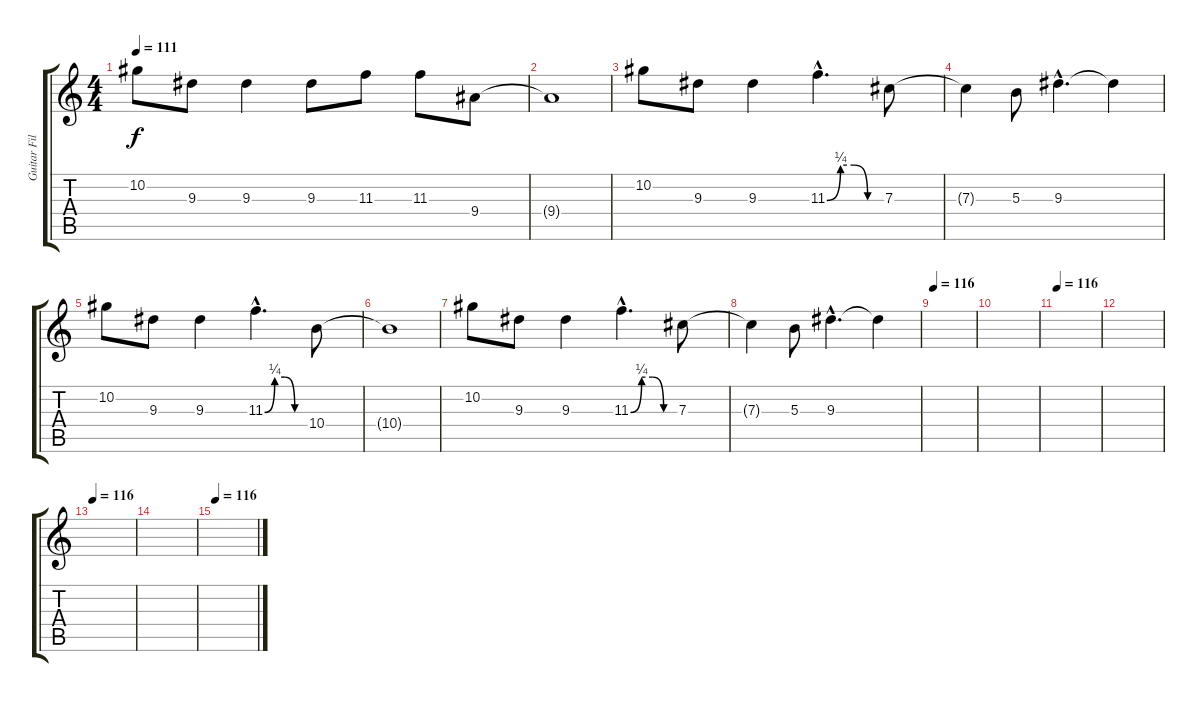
\track ("Guitar Fills" "Guitar Fil") {instrument overdrivenguitar}
\staff {score tabs}
\tuning (Eb4 Bb3 Gb3 Db3 Ab2 Eb2) {hide}
\ts (4 4)
\tempo 111
\clef g2
\ks c
10.2.8{dy f balance 0} 9.3.8 9.3.4 9.3.8 11.3.8 11.3.8 9.4.8 |
9.4{t}.1 |
10.2.8 9.3.8 9.3.4 11.3{be (custom 0 0 15 1 30 1 45 0 60 0) hac}.4{d} 7.3.8 |
7.3{t}.4 5.3.8 9.3{hac}.4{d} 9.3{t}.4 |
10.2.8 9.3.8 9.3.4 11.3{be (custom 0 0 15 1 30 1 45 0 60 0) hac}.4{d} 10.4.8 |
10.4{t}.1 |
10.2.8 9.3.8 9.3.4 11.3{be (custom 0 0 15 1 30 1 45 0 60 0) hac}.4{d} 7.3.8 |
7.3{t}.4 5.3.8 9.3{hac}.4{d} 9.3{t}.4 |
\tempo 116
|
|
\tempo 116
|
|
\tempo 116
|
|
\tempo 116
